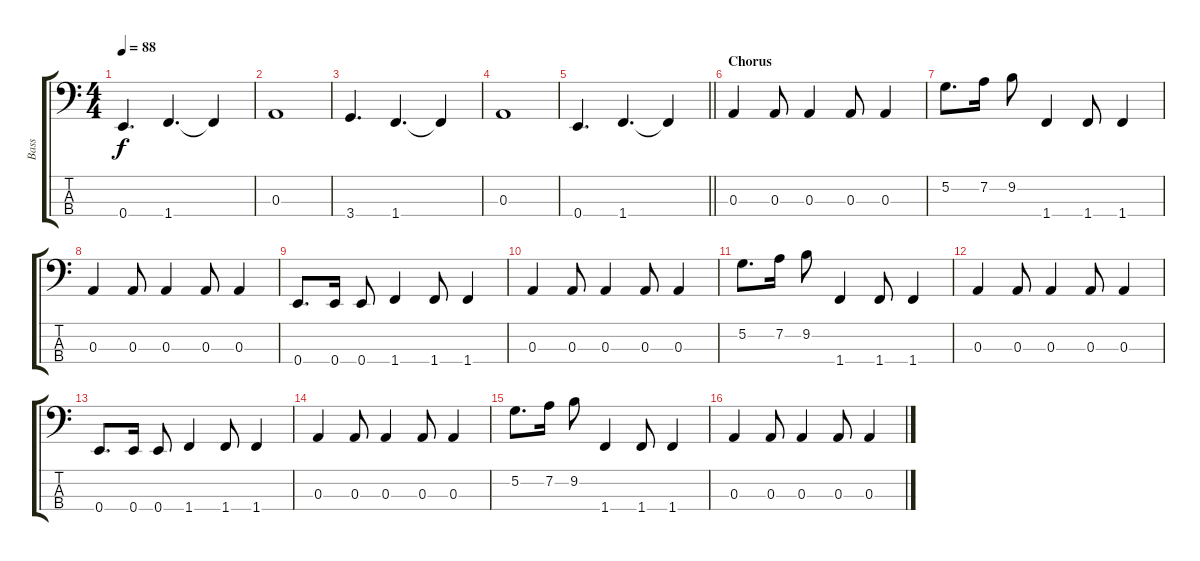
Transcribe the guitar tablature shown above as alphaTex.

\track ("Bass" "Bass") {instrument electricbassfinger}
\staff {score tabs}
\tuning (G2 D2 A1 E1) {hide}
\ts (4 4)
\tempo 88
\clef f4
\ks c
0.4.4{d dy f} 1.4.4{d} 1.4{t}.4 |
0.3.1 |
3.4.4{d} 1.4.4{d} 1.4{t}.4 |
0.3.1 |
\barLineRight lightlight
0.4.4{d} 1.4.4{d} 1.4{t}.4 |
\section ("" "Chorus")
0.3.4{volume 16} 0.3.8 0.3.4 0.3.8 0.3.4 |
5.2.8{d} 7.2.16 9.2.8 1.4.4 1.4.8 1.4.4 |
0.3.4 0.3.8 0.3.4 0.3.8 0.3.4 |
0.4.8{d} 0.4.16 0.4.8 1.4.4 1.4.8 1.4.4 |
0.3.4 0.3.8 0.3.4 0.3.8 0.3.4 |
5.2.8{d} 7.2.16 9.2.8 1.4.4 1.4.8 1.4.4 |
0.3.4 0.3.8 0.3.4 0.3.8 0.3.4 |
0.4.8{d} 0.4.16 0.4.8 1.4.4 1.4.8 1.4.4 |
0.3.4 0.3.8 0.3.4 0.3.8 0.3.4 |
5.2.8{d} 7.2.16 9.2.8 1.4.4 1.4.8 1.4.4 |
0.3.4 0.3.8 0.3.4 0.3.8 0.3.4
